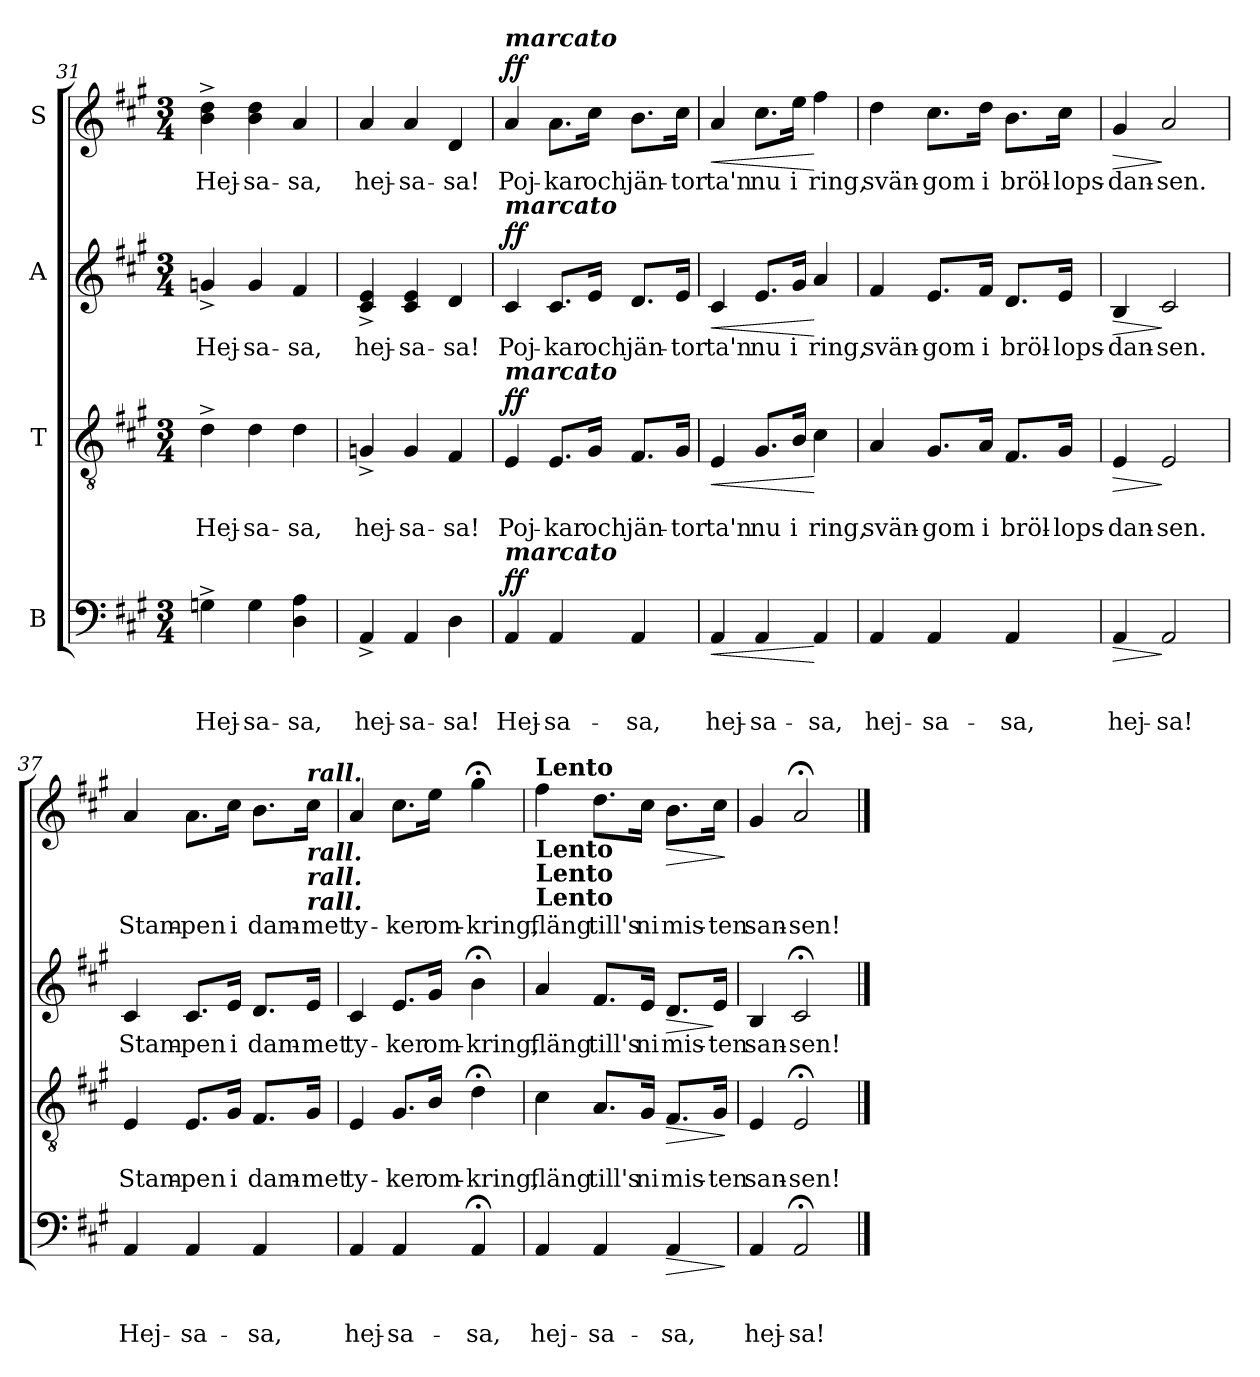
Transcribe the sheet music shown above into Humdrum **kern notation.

**kern	**text	**text	**text	**dynam	**kern	**text	**text	**dynam	**kern	**text	**dynam	**kern	**text	**dynam
*part4	*part4	*part4	*part4	*part4	*part3	*part3	*part3	*part3	*part2	*part2	*part2	*part1	*part1	*part1
*staff4	*staff4	*staff4	*staff4	*staff4	*staff3	*staff3	*staff3	*staff3	*staff2	*staff2	*staff2	*staff1	*staff1	*staff1
*I"B	*	*	*	*	*I"T	*	*	*	*I"A	*	*	*I"S	*	*
*clefF4	*	*	*	*	*clefGv2	*	*	*	*clefG2	*	*	*clefG2	*	*
*k[f#c#g#]	*	*	*	*	*k[f#c#g#]	*	*	*	*k[f#c#g#]	*	*	*k[f#c#g#]	*	*
*A:	*	*	*	*	*A:	*	*	*	*A:	*	*	*A:	*	*
*M3/4	*	*	*	*	*M3/4	*	*	*	*M3/4	*	*	*M3/4	*	*
=31	=31	=31	=31	=31	=31	=31	=31	=31	=31	=31	=31	=31	=31	=31
!	!	!	!LO:LY:b	!	!	!	!LO:LY:b	!	!	!LO:LY:b	!	!	!LO:LY:b	!
4Gn^>\	.	.	Hej-	.	4d^>\	.	Hej-	.	4gn^>/	Hej-	.	4b\^> 4dd\^>	Hej-	.
!	!	!	!LO:LY:b	!	!	!	!LO:LY:b	!	!	!LO:LY:b	!	!	!LO:LY:b	!
4G\	.	.	-sa-	.	4d\	.	-sa-	.	4g/	-sa-	.	4b\ 4dd\	-sa-	.
!	!	!	!LO:LY:b	!	!	!	!LO:LY:b	!	!	!LO:LY:b	!	!	!LO:LY:b	!
4D\ 4A\	.	.	-sa,	.	4d\	.	-sa,	.	4f#/	-sa,	.	4a/	-sa,	.
=32	=32	=32	=32	=32	=32	=32	=32	=32	=32	=32	=32	=32	=32	=32
!	!	!	!LO:LY:b	!	!	!	!LO:LY:b	!	!	!LO:LY:b	!	!	!LO:LY:b	!
4AA^>/	.	.	hej-	.	4Gn^>/	.	hej-	.	4c#/^> 4e/^>	hej-	.	4a/	hej-	.
!	!	!	!LO:LY:b	!	!	!	!LO:LY:b	!	!	!LO:LY:b	!	!	!LO:LY:b	!
4AA/	.	.	-sa-	.	4G/	.	-sa-	.	4c#/ 4e/	-sa-	.	4a/	-sa-	.
!	!	!	!LO:LY:b	!	!	!	!LO:LY:b	!	!	!LO:LY:b	!	!	!LO:LY:b	!
4D\	.	.	-sa!	.	4F#/	.	-sa!	.	4d/	-sa!	.	4d/	-sa!	.
=33	=33	=33	=33	=33	=33	=33	=33	=33	=33	=33	=33	=33	=33	=33
!	!	!	!	!	!	!	!	!	!	!	!	!LO:TX:a:Bi:t=marcato	!	!
!	!	!	!	!	!	!	!	!	!LO:TX:a:Bi:t=marcato	!	!	!	!	!
!	!	!	!	!	!LO:TX:a:Bi:t=marcato	!	!	!	!	!	!	!	!	!
!LO:TX:a:Bi:t=marcato	!	!	!	!	!	!	!	!	!	!	!	!	!	!
!	!	!	!LO:LY:b	!LO:DY:a	!	!	!LO:LY:b	!LO:DY:a	!	!LO:LY:b	!LO:DY:a	!	!LO:LY:b	!LO:DY:a
4AA/	.	.	Hej-	ff	4E/	.	Poj-	ff	4c#/	Poj-	ff	4a/	Poj-	ff
!	!	!	!LO:LY:b	!	!	!	!LO:LY:b	!	!	!LO:LY:b	!	!	!LO:LY:b	!
4AA/	.	.	-sa-	.	8.E/L	.	-kar	.	8.c#/L	-kar	.	8.a\L	-kar	.
!	!	!	!	!	!	!	!LO:LY:b	!	!	!LO:LY:b	!	!	!LO:LY:b	!
.	.	.	.	.	16G#i/Jk	.	och	.	16e/Jk	och	.	16cc#\Jk	och	.
!	!	!	!LO:LY:b	!	!	!	!LO:LY:b	!	!	!LO:LY:b	!	!	!LO:LY:b	!
4AA/	.	.	-sa,	.	8.F#/L	.	jän-	.	8.d/L	jän-	.	8.b\L	jän-	.
!	!	!	!	!	!	!	!LO:LY:b	!	!	!LO:LY:b	!	!	!LO:LY:b	!
.	.	.	.	.	16G#/Jk	.	-tor	.	16e/Jk	-tor	.	16cc#\Jk	-tor	.
=34	=34	=34	=34	=34	=34	=34	=34	=34	=34	=34	=34	=34	=34	=34
!	!	!	!LO:LY:b	!LO:HP:b	!	!	!LO:LY:b	!LO:HP:b	!	!LO:LY:b	!LO:HP:b	!	!LO:LY:b	!LO:HP:b
4AA/	.	.	hej-	<	4E/	.	ta'n	<	4c#/	ta'n	<	4a/	ta'n	<
!	!	!	!LO:LY:b	!	!	!	!LO:LY:b	!	!	!LO:LY:b	!	!	!LO:LY:b	!
4AA/	.	.	-sa-	.	8.G#/L	.	nu	.	8.e/L	nu	.	8.cc#\L	nu	.
!	!	!	!	!	!	!	!LO:LY:b	!	!	!LO:LY:b	!	!	!LO:LY:b	!
.	.	.	.	.	16B/Jk	.	i	.	16g#/Jk	i	.	16ee\Jk	i	.
!	!	!	!LO:LY:b	!	!	!	!LO:LY:b	!	!	!LO:LY:b	!	!	!LO:LY:b	!
4AA/	.	.	-sa,	[	4c#\	.	ring,	[	4a/	ring,	[	4ff#\	ring,	[
!!LO:PB:g=z
=35	=35	=35	=35	=35	=35	=35	=35	=35	=35	=35	=35	=35	=35	=35
!	!	!	!LO:LY:b	!	!	!	!LO:LY:b	!	!	!LO:LY:b	!	!	!LO:LY:b	!
4AA/	.	.	hej-	.	4A/	.	svän-	.	4f#/	svän-	.	4dd\	svän-	.
!	!	!	!LO:LY:b	!	!	!	!LO:LY:b	!	!	!LO:LY:b	!	!	!LO:LY:b	!
4AA/	.	.	-sa-	.	8.G#/L	.	-gom	.	8.e/L	-gom	.	8.cc#\L	-gom	.
!	!	!	!	!	!	!	!LO:LY:b	!	!	!LO:LY:b	!	!	!LO:LY:b	!
.	.	.	.	.	16A/Jk	.	i	.	16f#/Jk	i	.	16dd\Jk	i	.
!	!	!	!LO:LY:b	!	!	!	!LO:LY:b	!	!	!LO:LY:b	!	!	!LO:LY:b	!
4AA/	.	.	-sa,	.	8.F#/L	.	bröl-	.	8.d/L	bröl-	.	8.b\L	bröl-	.
!	!	!	!	!	!	!	!LO:LY:b	!	!	!LO:LY:b	!	!	!LO:LY:b	!
.	.	.	.	.	16G#/Jk	.	-lops-	.	16e/Jk	-lops-	.	16cc#\Jk	-lops-	.
=36	=36	=36	=36	=36	=36	=36	=36	=36	=36	=36	=36	=36	=36	=36
!	!	!	!LO:LY:b	!LO:HP:b	!	!	!LO:LY:b	!LO:HP:b	!	!LO:LY:b	!LO:HP:b	!	!LO:LY:b	!LO:HP:b
4AA/	.	.	hej-	>	4E/	.	-dan-	>	4B/	-dan-	>	4g#/	-dan-	>
!	!	!	!LO:LY:b	!	!	!	!LO:LY:b	!	!	!LO:LY:b	!	!	!LO:LY:b	!
2AA/	.	.	-sa!	]	2E/	.	-sen.	]	2c#/	-sen.	]	2a/	-sen.	]
=37	=37	=37	=37	=37	=37	=37	=37	=37	=37	=37	=37	=37	=37	=37
!	!	!	!LO:LY:b	!	!	!	!LO:LY:b	!	!	!LO:LY:b	!	!	!LO:LY:b	!
4AA/	.	.	Hej-	.	4E/	.	Stam-	.	4c#/	Stam-	.	4a/	Stam-	.
!	!	!	!LO:LY:b	!	!	!	!LO:LY:b	!	!	!LO:LY:b	!	!	!LO:LY:b	!
4AA/	.	.	-sa-	.	8.E/L	.	-pen	.	8.c#/L	-pen	.	8.a\L	-pen	.
!	!	!	!	!	!	!	!LO:LY:b	!	!	!LO:LY:b	!	!	!LO:LY:b	!
.	.	.	.	.	16G#/Jk	.	i	.	16e/Jk	i	.	16cc#\Jk	i	.
!	!	!	!LO:LY:b	!	!	!	!LO:LY:b	!	!	!LO:LY:b	!	!	!LO:LY:b	!
4AA/	.	.	-sa,	.	8.F#/L	.	dam-	.	8.d/L	dam-	.	8.b\L	dam-	.
!	!	!	!	!	!	!	!	!	!	!	!	!LO:TX:a:Bi:t=rall.	!	!
!	!	!	!	!	!	!	!	!	!	!	!	!LO:TX:b:Bi:t=rall.	!	!
!	!	!	!	!	!	!	!	!	!	!	!	!LO:TX:b:Bi:t=rall.	!	!
!	!	!	!	!	!	!	!	!	!	!	!	!LO:TX:b:Bi:t=rall.	!	!
!	!	!	!	!	!	!	!LO:LY:b	!	!	!LO:LY:b	!	!	!LO:LY:b	!
.	.	.	.	.	16G#/Jk	.	-met	.	16e/Jk	-met	.	16cc#\Jk	-met	.
=38	=38	=38	=38	=38	=38	=38	=38	=38	=38	=38	=38	=38	=38	=38
!	!	!	!LO:LY:b	!	!	!	!LO:LY:b	!	!	!LO:LY:b	!	!	!LO:LY:b	!
4AA/	.	.	hej-	.	4E/	.	ty-	.	4c#/	ty-	.	4a/	ty-	.
!	!	!	!LO:LY:b	!	!	!	!LO:LY:b	!	!	!LO:LY:b	!	!	!LO:LY:b	!
4AA/	.	.	-sa-	.	8.G#/L	.	-ker	.	8.e/L	-ker	.	8.cc#\L	-ker	.
!	!	!	!	!	!	!	!LO:LY:b	!	!	!LO:LY:b	!	!	!LO:LY:b	!
.	.	.	.	.	16B/Jk	.	om-	.	16g#/Jk	om-	.	16ee\Jk	om-	.
!	!	!	!LO:LY:b	!	!	!	!LO:LY:b	!	!	!LO:LY:b	!	!	!LO:LY:b	!
4AA;</	.	.	-sa,	.	4d;<\	.	-kring,	.	4b;<\	-kring,	.	4gg#;<\	-kring,	.
=39	=39	=39	=39	=39	=39	=39	=39	=39	=39	=39	=39	=39	=39	=39
!	!	!	!	!	!	!	!	!	!	!	!	!LO:TX:b:B:t=Lento	!	!
!	!	!	!	!	!	!	!	!	!	!	!	!LO:TX:a:B:t=Lento	!	!
!	!	!	!	!	!	!	!	!	!	!	!	!LO:TX:b:B:t=Lento	!	!
!	!	!	!	!	!	!	!	!	!	!	!	!LO:TX:b:B:t=Lento	!	!
!	!	!	!LO:LY:b	!	!	!	!LO:LY:b	!	!	!LO:LY:b	!	!	!LO:LY:b	!
4AA/	.	.	hej-	.	4c#\	.	fläng	.	4a/	fläng	.	4ff#\	fläng	.
!	!	!	!LO:LY:b	!	!	!	!LO:LY:b	!	!	!LO:LY:b	!	!	!LO:LY:b	!
4AA/	.	.	-sa-	.	8.A/L	.	till's	.	8.f#/L	till's	.	8.dd\L	till's	.
!	!	!	!	!	!	!	!LO:LY:b	!	!	!LO:LY:b	!	!	!LO:LY:b	!
.	.	.	.	.	16G#/Jk	.	ni	.	16e/Jk	ni	.	16cc#\Jk	ni	.
!	!	!	!LO:LY:b	!LO:HP:b	!	!	!LO:LY:b	!LO:HP:b	!	!LO:LY:b	!LO:HP:b	!	!LO:LY:b	!LO:HP:b
4AA/	.	.	-sa,	>	8.F#/L	.	mis-	>	8.d/L	mis-	>	8.b\L	mis-	>
!	!	!	!	!	!	!	!LO:LY:b	!	!	!LO:LY:b	!	!	!LO:LY:b	!
.	.	.	.	.	16G#/Jk	.	-ten	.	16e/Jk	-ten	]	16cc#\Jk	-ten	.
.	.	.	.	]	.	.	.	]	.	.	.	.	.	]
=40	=40	=40	=40	=40	=40	=40	=40	=40	=40	=40	=40	=40	=40	=40
!	!	!	!LO:LY:b	!	!	!	!LO:LY:b	!	!	!LO:LY:b	!	!	!LO:LY:b	!
4AA/	.	.	hej-	.	4E/	.	san-	.	4B/	san-	.	4g#/	san-	.
!	!	!	!LO:LY:b	!	!	!	!LO:LY:b	!	!	!LO:LY:b	!	!	!LO:LY:b	!
2AA;</	.	.	-sa!	.	2E;</	.	-sen!	.	2c#;</	-sen!	.	2a;</	-sen!	.
==	==	==	==	==	==	==	==	==	==	==	==	==	==	==
*-	*-	*-	*-	*-	*-	*-	*-	*-	*-	*-	*-	*-	*-	*-
